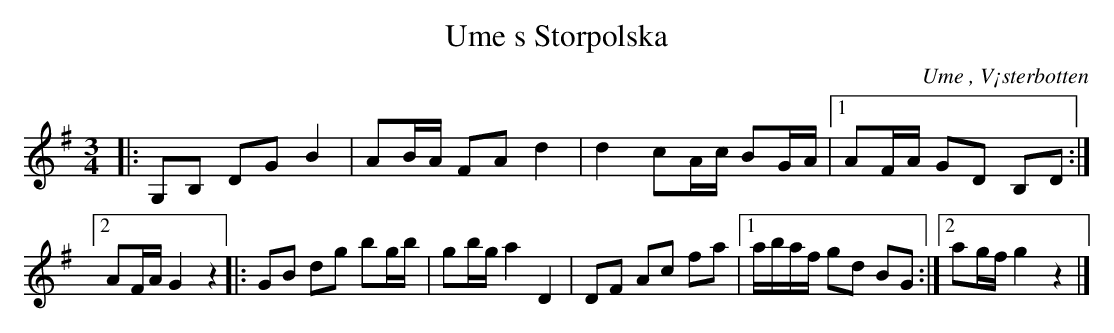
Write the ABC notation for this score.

X:1
T:Ume s Storpolska
O:Ume , V¡sterbotten
M:3/4
L:1/16
K:G
|: G,2B,2 D2G2 B4 | A2BA F2A2 d4 | d4 c2Ac B2GA |1 A2FA G2D2 B,2D2 :|2 A2FA G4 z4 |: G2B2 d2g2 b2gb | g2bg a4 D4 | D2F2 A2c2 f2a2 |1 abaf g2d2 B2G2 :|2 a2gf g4 z4 |]
